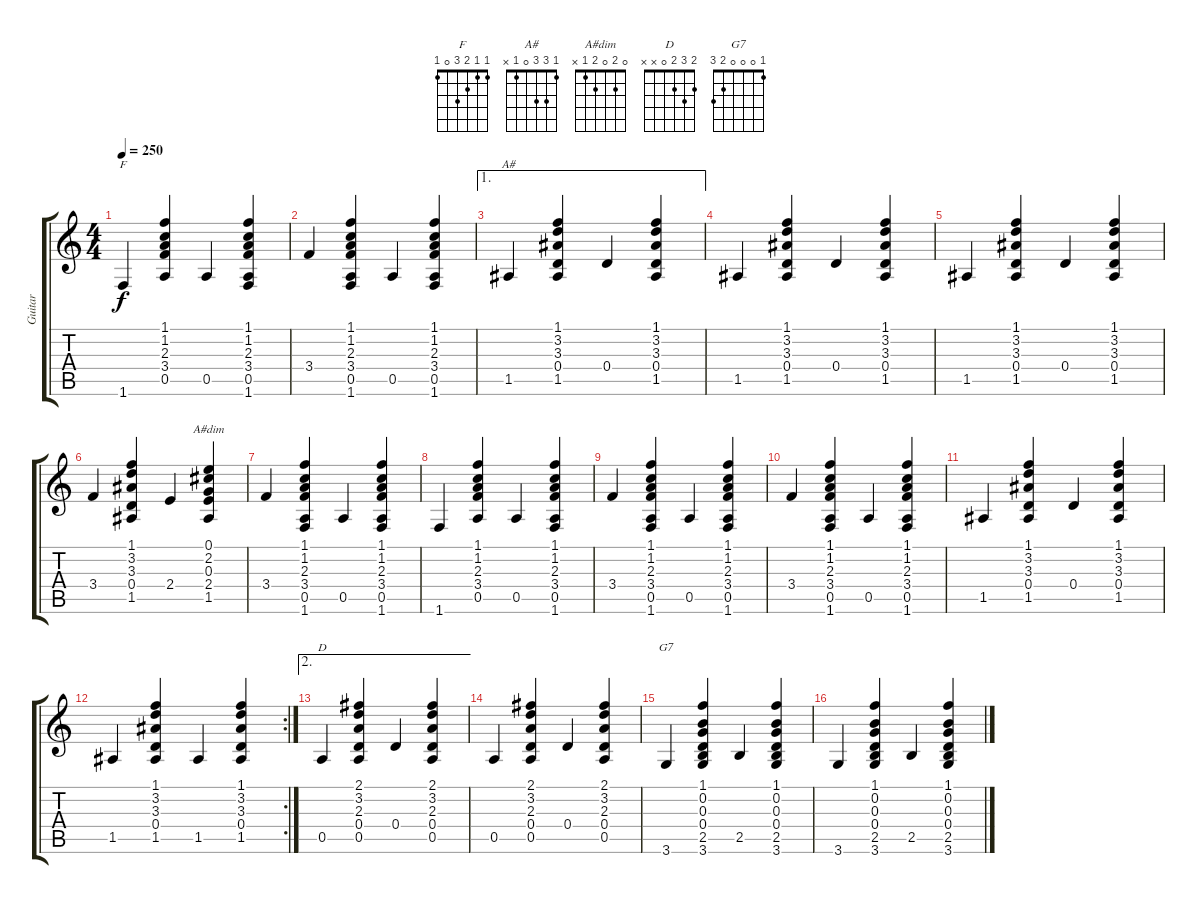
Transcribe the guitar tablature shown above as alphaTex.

\track ("Guitar" "Guitar") {instrument acousticguitarnylon}
\staff {score tabs}
\tuning (E4 B3 G3 D3 A2 E2) {hide}
\chord ("F" 1 1 2 3 0 1)
\chord ("A#" 1 3 3 0 1 x)
\chord ("A#dim" 0 2 0 2 1 x)
\chord ("D" 2 3 2 0 x x)
\chord ("G7" 1 0 0 0 2 3)
\ts (4 4)
\tempo 250
\clef g2
\ks c
1.6.4{ch "F" dy f} (1.1 1.2 2.3 3.4 0.5).4 0.5.4 (1.1 1.2 2.3 3.4 0.5 1.6).4 |
3.4.4 (1.1 1.2 2.3 3.4 0.5 1.6).4 0.5.4 (1.1 1.2 2.3 3.4 0.5 1.6).4 |
\ae 1
1.5.4{ch "A#"} (1.1 3.2 3.3 0.4 1.5).4 0.4.4 (1.1 3.2 3.3 0.4 1.5).4 |
1.5.4 (1.1 3.2 3.3 0.4 1.5).4 0.4.4 (1.1 3.2 3.3 0.4 1.5).4 |
1.5.4 (1.1 3.2 3.3 0.4 1.5).4 0.4.4 (1.1 3.2 3.3 0.4 1.5).4 |
3.4.4 (1.1 3.2 3.3 0.4 1.5).4 2.4.4 (0.1 2.2 0.3 2.4 1.5).4{ch "A#dim"} |
3.4.4 (1.1 1.2 2.3 3.4 0.5 1.6).4 0.5.4 (1.1 1.2 2.3 3.4 0.5 1.6).4 |
1.6.4 (1.1 1.2 2.3 3.4 0.5).4 0.5.4 (1.1 1.2 2.3 3.4 0.5 1.6).4 |
3.4.4 (1.1 1.2 2.3 3.4 0.5 1.6).4 0.5.4 (1.1 1.2 2.3 3.4 0.5 1.6).4 |
3.4.4 (1.1 1.2 2.3 3.4 0.5 1.6).4 0.5.4 (1.1 1.2 2.3 3.4 0.5 1.6).4 |
1.5.4 (1.1 3.2 3.3 0.4 1.5).4 0.4.4 (1.1 3.2 3.3 0.4 1.5).4 |
\rc 2
1.5.4 (1.1 3.2 3.3 0.4 1.5).4 1.5.4 (1.1 3.2 3.3 0.4 1.5).4 |
\ae 2
0.5.4{ch "D"} (2.1 3.2 2.3 0.4 0.5).4 0.4.4 (2.1 3.2 2.3 0.4 0.5).4 |
0.5.4 (2.1 3.2 2.3 0.4 0.5).4 0.4.4 (2.1 3.2 2.3 0.4 0.5).4 |
3.6.4{ch "G7"} (1.1 0.2 0.3 0.4 2.5 3.6).4 2.5.4 (1.1 0.2 0.3 0.4 2.5 3.6).4 |
3.6.4 (1.1 0.2 0.3 0.4 2.5 3.6).4 2.5.4 (1.1 0.2 0.3 0.4 2.5 3.6).4
